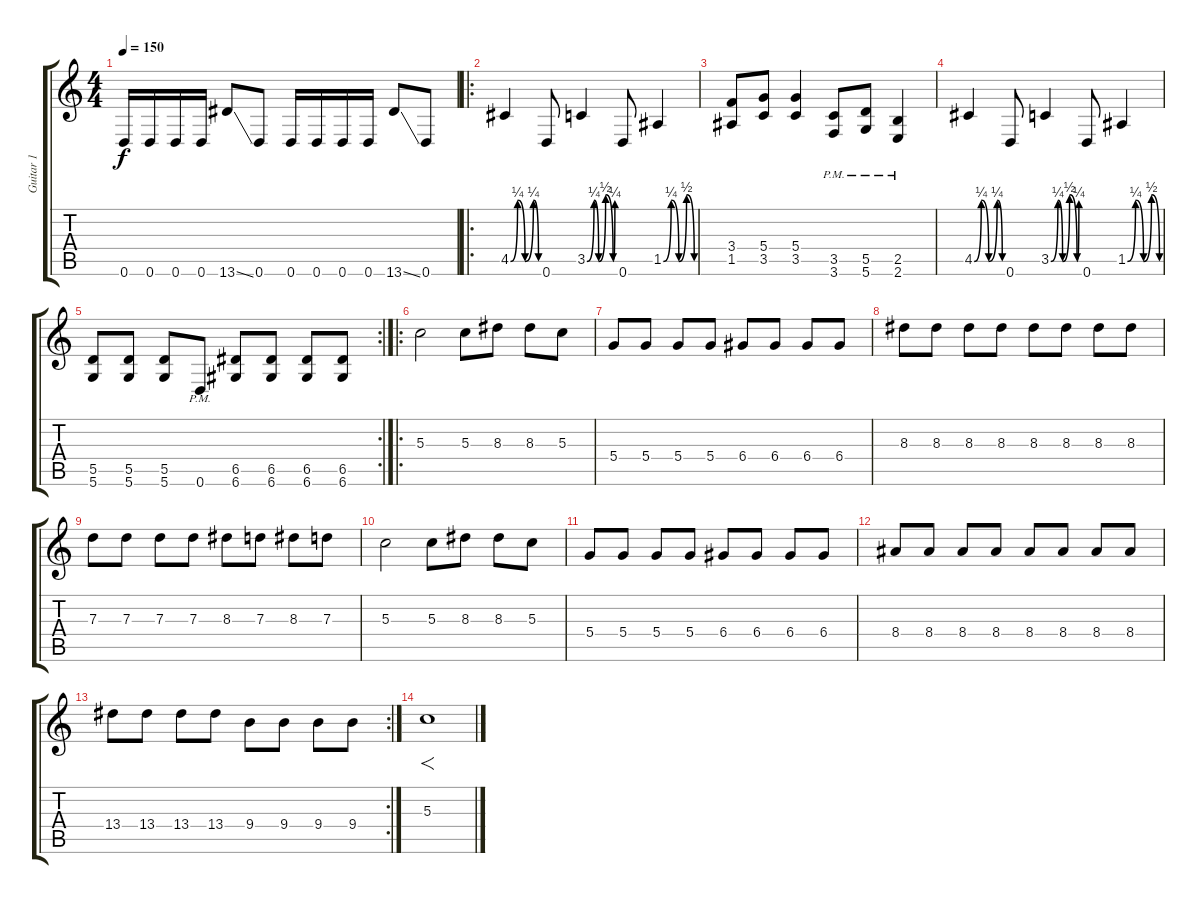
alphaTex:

\track ("Guitar 1" "Guitar 1") {instrument distortionguitar}
\staff {score tabs}
\tuning (E4 B3 G3 D3 A2 D2) {hide}
\ts (4 4)
\tempo 150
\clef g2
\ks c
0.6.16{dy f} 0.6.16 0.6.16 0.6.16 13.6{ss}.8 0.6.8 0.6.16 0.6.16 0.6.16 0.6.16 13.6{ss}.8 0.6.8 |
\ro
4.5{be (custom 0 0 15 1 31 0 49 1 60 0)}.4 0.6.8 3.5{be (custom 0 0 15 1 25 0 40 2 56 0 60 1)}.4 0.6.8 1.5{be (custom 0 0 15 1 30 0 45 2 60 0)}.4 |
(3.4 1.5).8 (5.4 3.5).8 (5.4 3.5).4 (3.5{pm} 3.6{pm}).8 (5.5{pm} 5.6{pm}).8 (2.5{pm} 2.6{pm}).4 |
4.5{be (custom 0 0 15 1 31 0 49 1 60 0)}.4 0.6.8 3.5{be (custom 0 0 15 1 25 0 40 2 56 0 60 1)}.4 0.6.8 1.5{be (custom 0 0 15 1 30 0 45 2 60 0)}.4 |
\rc 2
(5.5 5.6).8 (5.5 5.6).8 (5.5 5.6).8 0.6{pm}.8 (6.5 6.6).8 (6.5 6.6).8 (6.5 6.6).8 (6.5 6.6).8 |
\ro
5.3.2 5.3.8 8.3.8 8.3.8 5.3.8 |
5.4.8 5.4.8 5.4.8 5.4.8 6.4.8 6.4.8 6.4.8 6.4.8 |
8.3.8 8.3.8 8.3.8 8.3.8 8.3.8 8.3.8 8.3.8 8.3.8 |
7.3.8 7.3.8 7.3.8 7.3.8 8.3.8 7.3.8 8.3.8 7.3.8 |
5.3.2 5.3.8 8.3.8 8.3.8 5.3.8 |
5.4.8 5.4.8 5.4.8 5.4.8 6.4.8 6.4.8 6.4.8 6.4.8 |
8.4.8 8.4.8 8.4.8 8.4.8 8.4.8 8.4.8 8.4.8 8.4.8 |
\rc 2
13.4.8 13.4.8 13.4.8 13.4.8 9.4.8 9.4.8 9.4.8 9.4.8 |
5.3.1{f}
